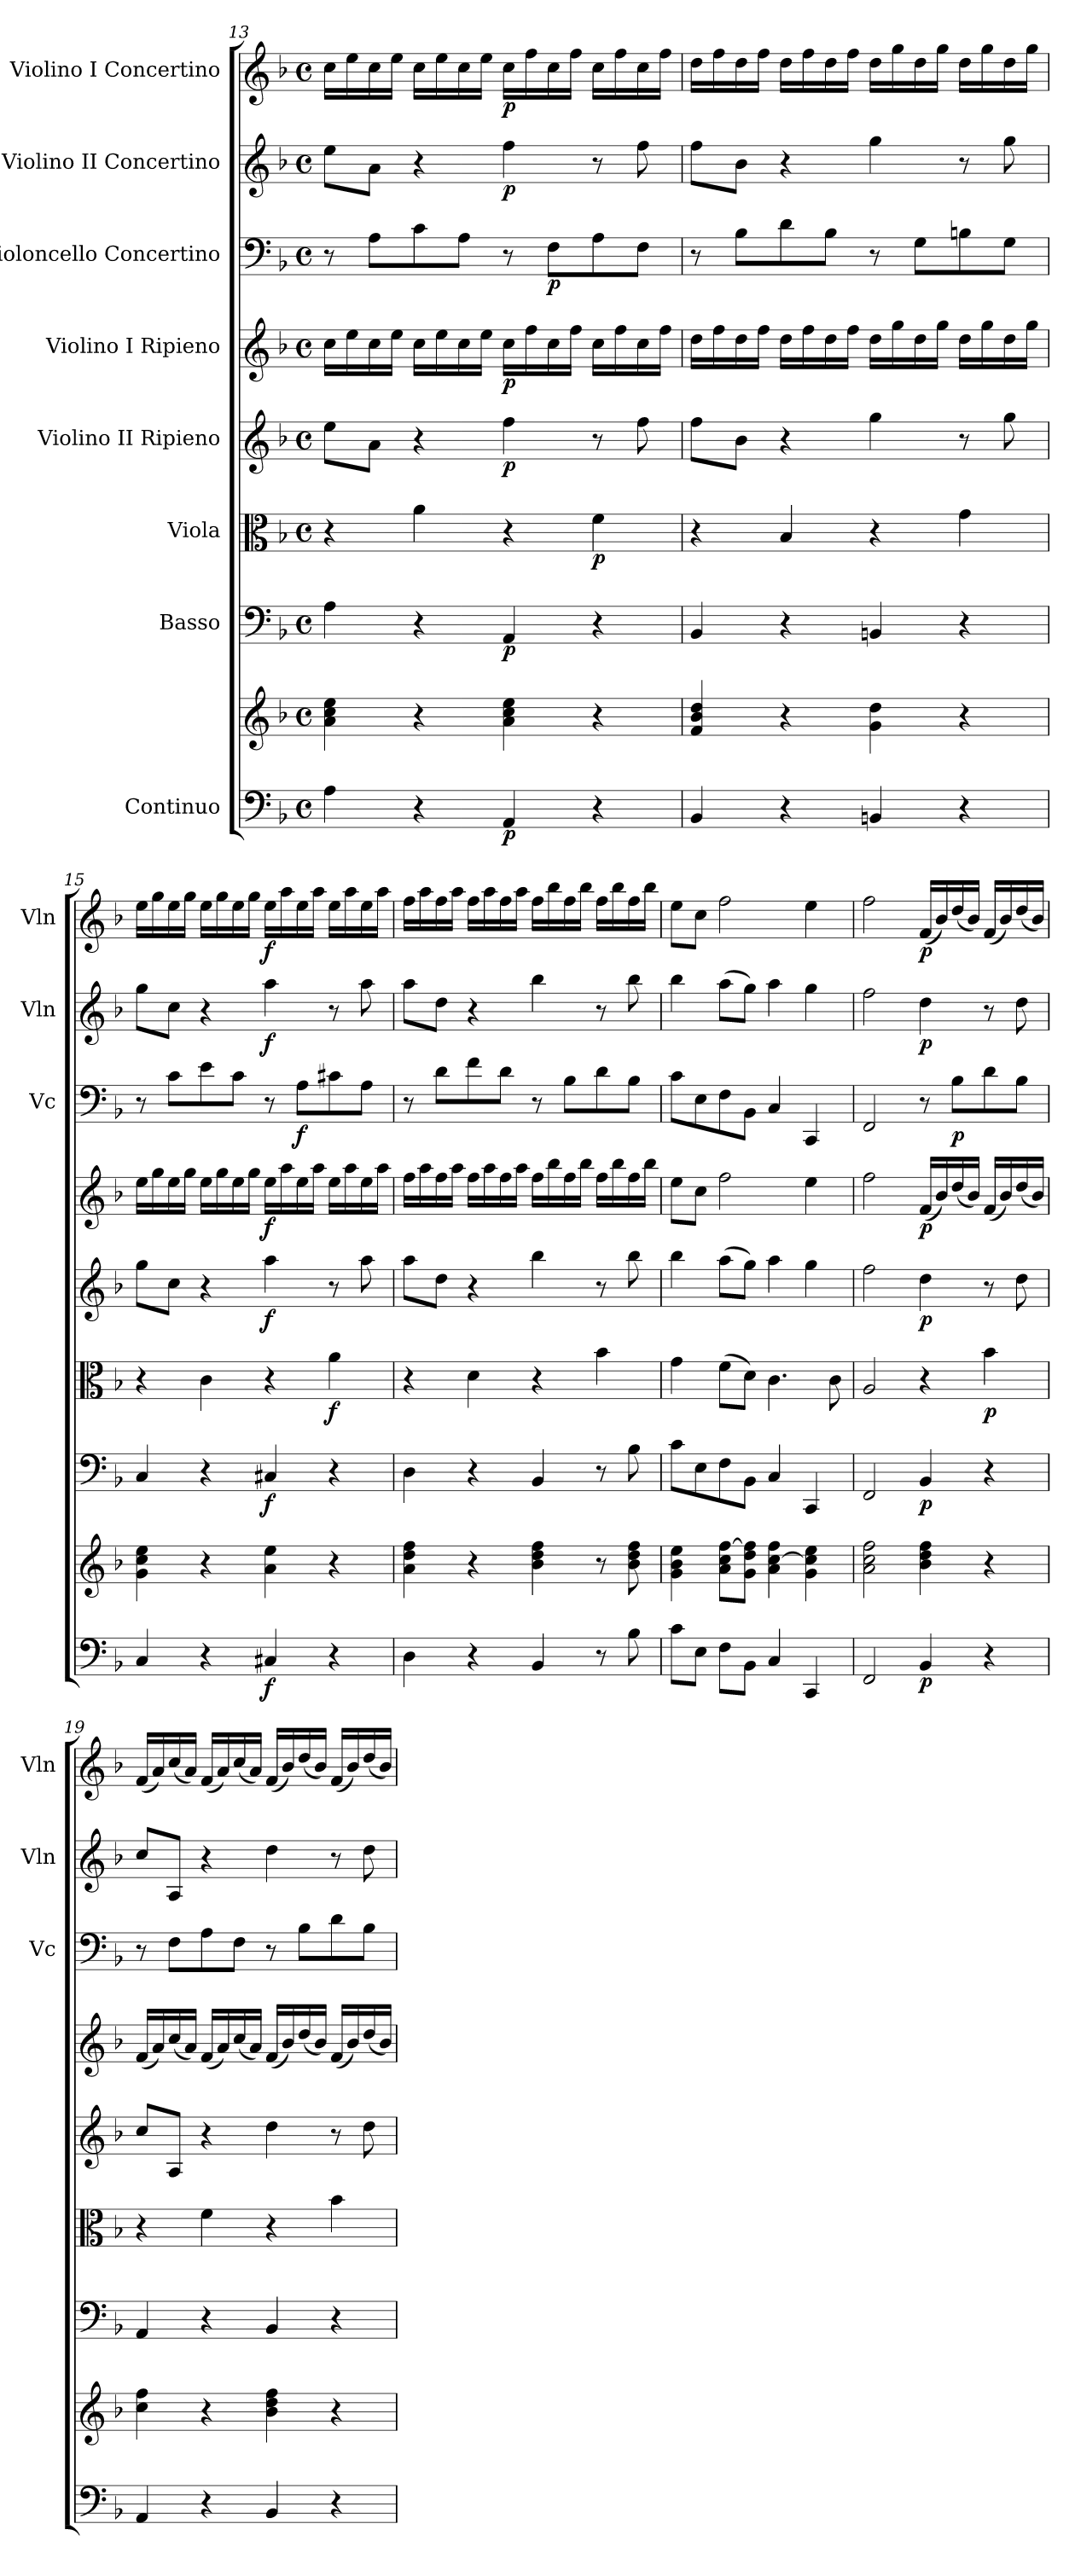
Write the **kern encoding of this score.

**kern	**kern	**dynam	**kern	**dynam	**kern	**dynam	**kern	**dynam	**kern	**dynam	**kern	**dynam	**kern	**dynam	**kern	**dynam
*part8	*part8	*part8	*part7	*part7	*part6	*part6	*part5	*part5	*part4	*part4	*part3	*part3	*part2	*part2	*part1	*part1
*staff9	*staff8	*staff8/9	*staff7	*staff7	*staff6	*staff6	*staff5	*staff5	*staff4	*staff4	*staff3	*staff3	*staff2	*staff2	*staff1	*staff1
*I"Continuo	*	*	*I"Basso	*	*I"Viola	*	*I"Violino II Ripieno	*	*I"Violino I Ripieno	*	*I"Violoncello Concertino	*	*I"Violino II Concertino	*	*I"Violino I Concertino	*
*	*	*	*	*	*	*	*	*	*	*	*I'Vc	*	*I'Vln	*	*I'Vln	*
*clefF4	*clefG2	*	*clefF4	*	*clefC3	*	*clefG2	*	*clefG2	*	*clefF4	*	*clefG2	*	*clefG2	*
*k[b-]	*k[b-]	*	*k[b-]	*	*k[b-]	*	*k[b-]	*	*k[b-]	*	*k[b-]	*	*k[b-]	*	*k[b-]	*
*M4/4	*M4/4	*	*M4/4	*	*M4/4	*	*M4/4	*	*M4/4	*	*M4/4	*	*M4/4	*	*M4/4	*
*met(c)	*met(c)	*	*met(c)	*	*met(c)	*	*met(c)	*	*met(c)	*	*met(c)	*	*met(c)	*	*met(c)	*
=13	=13	=13	=13	=13	=13	=13	=13	=13	=13	=13	=13	=13	=13	=13	=13	=13
4A\	4a\ 4cc\ 4ee\	.	4A\	.	4r	.	8ee\L	.	16cc\LL	.	8r	.	8ee\L	.	16cc\LL	.
.	.	.	.	.	.	.	.	.	16ee\	.	.	.	.	.	16ee\	.
.	.	.	.	.	.	.	8a\J	.	16cc\	.	8A\L	.	8a\J	.	16cc\	.
.	.	.	.	.	.	.	.	.	16ee\JJ	.	.	.	.	.	16ee\JJ	.
4r	4r	.	4r	.	4a\	.	4r	.	16cc\LL	.	8c\	.	4r	.	16cc\LL	.
.	.	.	.	.	.	.	.	.	16ee\	.	.	.	.	.	16ee\	.
.	.	.	.	.	.	.	.	.	16cc\	.	8A\J	.	.	.	16cc\	.
.	.	.	.	.	.	.	.	.	16ee\JJ	.	.	.	.	.	16ee\JJ	.
!	!	!LO:DY:b=2	!	!LO:DY:b	!	!	!	!LO:DY:b	!	!LO:DY:b	!	!	!	!LO:DY:b	!	!LO:DY:b
4AA/	4a\ 4cc\ 4ee\	p	4AA/	p	4r	.	4ff\	p	16cc\LL	p	8r	.	4ff\	p	16cc\LL	p
.	.	.	.	.	.	.	.	.	16ff\	.	.	.	.	.	16ff\	.
!	!	!	!	!	!	!	!	!	!	!	!	!LO:DY:b	!	!	!	!
.	.	.	.	.	.	.	.	.	16cc\	.	8F\L	p	.	.	16cc\	.
.	.	.	.	.	.	.	.	.	16ff\JJ	.	.	.	.	.	16ff\JJ	.
!	!	!	!	!	!	!LO:DY:b	!	!	!	!	!	!	!	!	!	!
4r	4r	.	4r	.	4f\	p	8r	.	16cc\LL	.	8A\	.	8r	.	16cc\LL	.
.	.	.	.	.	.	.	.	.	16ff\	.	.	.	.	.	16ff\	.
.	.	.	.	.	.	.	8ff\	.	16cc\	.	8F\J	.	8ff\	.	16cc\	.
.	.	.	.	.	.	.	.	.	16ff\JJ	.	.	.	.	.	16ff\JJ	.
!!LO:LB:g=z
=14	=14	=14	=14	=14	=14	=14	=14	=14	=14	=14	=14	=14	=14	=14	=14	=14
4BB-/	4f/ 4b-/ 4dd/	.	4BB-/	.	4r	.	8ff\L	.	16dd\LL	.	8r	.	8ff\L	.	16dd\LL	.
.	.	.	.	.	.	.	.	.	16ff\	.	.	.	.	.	16ff\	.
.	.	.	.	.	.	.	8b-\J	.	16dd\	.	8B-\L	.	8b-\J	.	16dd\	.
.	.	.	.	.	.	.	.	.	16ff\JJ	.	.	.	.	.	16ff\JJ	.
4r	4r	.	4r	.	4B-/	.	4r	.	16dd\LL	.	8d\	.	4r	.	16dd\LL	.
.	.	.	.	.	.	.	.	.	16ff\	.	.	.	.	.	16ff\	.
.	.	.	.	.	.	.	.	.	16dd\	.	8B-\J	.	.	.	16dd\	.
.	.	.	.	.	.	.	.	.	16ff\JJ	.	.	.	.	.	16ff\JJ	.
4BBn/	4g\ 4dd\	.	4BBn/	.	4r	.	4gg\	.	16dd\LL	.	8r	.	4gg\	.	16dd\LL	.
.	.	.	.	.	.	.	.	.	16gg\	.	.	.	.	.	16gg\	.
.	.	.	.	.	.	.	.	.	16dd\	.	8G\L	.	.	.	16dd\	.
.	.	.	.	.	.	.	.	.	16gg\JJ	.	.	.	.	.	16gg\JJ	.
4r	4r	.	4r	.	4g\	.	8r	.	16dd\LL	.	8Bn\	.	8r	.	16dd\LL	.
.	.	.	.	.	.	.	.	.	16gg\	.	.	.	.	.	16gg\	.
.	.	.	.	.	.	.	8gg\	.	16dd\	.	8G\J	.	8gg\	.	16dd\	.
.	.	.	.	.	.	.	.	.	16gg\JJ	.	.	.	.	.	16gg\JJ	.
=15	=15	=15	=15	=15	=15	=15	=15	=15	=15	=15	=15	=15	=15	=15	=15	=15
4C/	4g\ 4cc\ 4ee\	.	4C/	.	4r	.	8gg\L	.	16ee\LL	.	8r	.	8gg\L	.	16ee\LL	.
.	.	.	.	.	.	.	.	.	16gg\	.	.	.	.	.	16gg\	.
.	.	.	.	.	.	.	8cc\J	.	16ee\	.	8c\L	.	8cc\J	.	16ee\	.
.	.	.	.	.	.	.	.	.	16gg\JJ	.	.	.	.	.	16gg\JJ	.
4r	4r	.	4r	.	4c\	.	4r	.	16ee\LL	.	8e\	.	4r	.	16ee\LL	.
.	.	.	.	.	.	.	.	.	16gg\	.	.	.	.	.	16gg\	.
.	.	.	.	.	.	.	.	.	16ee\	.	8c\J	.	.	.	16ee\	.
.	.	.	.	.	.	.	.	.	16gg\JJ	.	.	.	.	.	16gg\JJ	.
!	!	!LO:DY:b=2	!	!LO:DY:b	!	!	!	!LO:DY:b	!	!LO:DY:b	!	!	!	!LO:DY:b	!	!LO:DY:b
4C#X/	4a\ 4ee\	f	4C#X/	f	4r	.	4aa\	f	16ee\LL	f	8r	.	4aa\	f	16ee\LL	f
.	.	.	.	.	.	.	.	.	16aa\	.	.	.	.	.	16aa\	.
!	!	!	!	!	!	!	!	!	!	!	!	!LO:DY:b	!	!	!	!
.	.	.	.	.	.	.	.	.	16ee\	.	8A\L	f	.	.	16ee\	.
.	.	.	.	.	.	.	.	.	16aa\JJ	.	.	.	.	.	16aa\JJ	.
!	!	!	!	!	!	!LO:DY:b	!	!	!	!	!	!	!	!	!	!
4r	4r	.	4r	.	4a\	f	8r	.	16ee\LL	.	8c#X\	.	8r	.	16ee\LL	.
.	.	.	.	.	.	.	.	.	16aa\	.	.	.	.	.	16aa\	.
.	.	.	.	.	.	.	8aa\	.	16ee\	.	8A\J	.	8aa\	.	16ee\	.
.	.	.	.	.	.	.	.	.	16aa\JJ	.	.	.	.	.	16aa\JJ	.
=16	=16	=16	=16	=16	=16	=16	=16	=16	=16	=16	=16	=16	=16	=16	=16	=16
4D\	4a\ 4dd\ 4ff\	.	4D\	.	4r	.	8aa\L	.	16ff\LL	.	8r	.	8aa\L	.	16ff\LL	.
.	.	.	.	.	.	.	.	.	16aa\	.	.	.	.	.	16aa\	.
.	.	.	.	.	.	.	8dd\J	.	16ff\	.	8d\L	.	8dd\J	.	16ff\	.
.	.	.	.	.	.	.	.	.	16aa\JJ	.	.	.	.	.	16aa\JJ	.
4r	4r	.	4r	.	4d\	.	4r	.	16ff\LL	.	8f\	.	4r	.	16ff\LL	.
.	.	.	.	.	.	.	.	.	16aa\	.	.	.	.	.	16aa\	.
.	.	.	.	.	.	.	.	.	16ff\	.	8d\J	.	.	.	16ff\	.
.	.	.	.	.	.	.	.	.	16aa\JJ	.	.	.	.	.	16aa\JJ	.
4BB-/	4b-\ 4dd\ 4ff\	.	4BB-/	.	4r	.	4bb-\	.	16ff\LL	.	8r	.	4bb-\	.	16ff\LL	.
.	.	.	.	.	.	.	.	.	16bb-\	.	.	.	.	.	16bb-\	.
.	.	.	.	.	.	.	.	.	16ff\	.	8B-\L	.	.	.	16ff\	.
.	.	.	.	.	.	.	.	.	16bb-\JJ	.	.	.	.	.	16bb-\JJ	.
8r	8r	.	8r	.	4b-\	.	8r	.	16ff\LL	.	8d\	.	8r	.	16ff\LL	.
.	.	.	.	.	.	.	.	.	16bb-\	.	.	.	.	.	16bb-\	.
8B-\	8b-\ 8dd\ 8ff\	.	8B-\	.	.	.	8bb-\	.	16ff\	.	8B-\J	.	8bb-\	.	16ff\	.
.	.	.	.	.	.	.	.	.	16bb-\JJ	.	.	.	.	.	16bb-\JJ	.
=17	=17	=17	=17	=17	=17	=17	=17	=17	=17	=17	=17	=17	=17	=17	=17	=17
8c\L	4g\ 4b-\ 4ee\	.	8c\L	.	4g\	.	4bb-\	.	8ee\L	.	8c\L	.	4bb-\	.	8ee\L	.
8E\J	.	.	8E\	.	.	.	.	.	8cc\J	.	8E\	.	.	.	8cc\J	.
8F\L	8a\ 8cc\ [8ff\L	.	8F\	.	(>8f\L	.	(>8aa\L	.	2ff\	.	8F\	.	(>8aa\L	.	2ff\	.
8BB-\J	8g\ 8dd\ 8ff]\J	.	8BB-\J	.	8d\J)	.	8gg\J)	.	.	.	8BB-\J	.	8gg\J)	.	.	.
4C/	4a\ [4cc\ 4ff\	.	4C/	.	4.c\	.	4aa\	.	.	.	4C/	.	4aa\	.	.	.
4CC/	4g\ 4cc\] 4ee\	.	4CC/	.	.	.	4gg\	.	4ee\	.	4CC/	.	4gg\	.	4ee\	.
.	.	.	.	.	8c\	.	.	.	.	.	.	.	.	.	.	.
!!LO:PB:g=z
=18	=18	=18	=18	=18	=18	=18	=18	=18	=18	=18	=18	=18	=18	=18	=18	=18
2FF/	2a\ 2cc\ 2ff\	.	2FF/	.	2A/	.	2ff\	.	2ff\	.	2FF/	.	2ff\	.	2ff\	.
!	!	!LO:DY:b=2	!	!LO:DY:b	!	!	!	!LO:DY:b	!	!LO:DY:b	!	!	!	!LO:DY:b	!	!LO:DY:b
4BB-/	4b-\ 4dd\ 4ff\	p	4BB-/	p	4r	.	4dd\	p	(<16f/LL	p	8r	.	4dd\	p	(<16f/LL	p
.	.	.	.	.	.	.	.	.	16b-/)	.	.	.	.	.	16b-/)	.
!	!	!	!	!	!	!	!	!	!	!	!	!LO:DY:b	!	!	!	!
.	.	.	.	.	.	.	.	.	(<16dd/	.	8B-\L	p	.	.	(<16dd/	.
.	.	.	.	.	.	.	.	.	16b-/JJ)	.	.	.	.	.	16b-/JJ)	.
!	!	!	!	!	!	!LO:DY:b	!	!	!	!	!	!	!	!	!	!
4r	4r	.	4r	.	4b-\	p	8r	.	(<16f/LL	.	8d\	.	8r	.	(<16f/LL	.
.	.	.	.	.	.	.	.	.	16b-/)	.	.	.	.	.	16b-/)	.
.	.	.	.	.	.	.	8dd\	.	(<16dd/	.	8B-\J	.	8dd\	.	(<16dd/	.
.	.	.	.	.	.	.	.	.	16b-/JJ)	.	.	.	.	.	16b-/JJ)	.
=19	=19	=19	=19	=19	=19	=19	=19	=19	=19	=19	=19	=19	=19	=19	=19	=19
4AA/	4cc\ 4ff\	.	4AA/	.	4r	.	8cc/L	.	(<16f/LL	.	8r	.	8cc/L	.	(<16f/LL	.
.	.	.	.	.	.	.	.	.	16a/)	.	.	.	.	.	16a/)	.
.	.	.	.	.	.	.	8A/J	.	(<16cc/	.	8F\L	.	8A/J	.	(<16cc/	.
.	.	.	.	.	.	.	.	.	16a/JJ)	.	.	.	.	.	16a/JJ)	.
4r	4r	.	4r	.	4f\	.	4r	.	(<16f/LL	.	8A\	.	4r	.	(<16f/LL	.
.	.	.	.	.	.	.	.	.	16a/)	.	.	.	.	.	16a/)	.
.	.	.	.	.	.	.	.	.	(<16cc/	.	8F\J	.	.	.	(<16cc/	.
.	.	.	.	.	.	.	.	.	16a/JJ)	.	.	.	.	.	16a/JJ)	.
4BB-/	4b-\ 4dd\ 4ff\	.	4BB-/	.	4r	.	4dd\	.	(<16f/LL	.	8r	.	4dd\	.	(<16f/LL	.
.	.	.	.	.	.	.	.	.	16b-/)	.	.	.	.	.	16b-/)	.
.	.	.	.	.	.	.	.	.	(<16dd/	.	8B-\L	.	.	.	(<16dd/	.
.	.	.	.	.	.	.	.	.	16b-/JJ)	.	.	.	.	.	16b-/JJ)	.
4r	4r	.	4r	.	4b-\	.	8r	.	(<16f/LL	.	8d\	.	8r	.	(<16f/LL	.
.	.	.	.	.	.	.	.	.	16b-/)	.	.	.	.	.	16b-/)	.
.	.	.	.	.	.	.	8dd\	.	(<16dd/	.	8B-\J	.	8dd\	.	(<16dd/	.
.	.	.	.	.	.	.	.	.	16b-/JJ)	.	.	.	.	.	16b-/JJ)	.
=	=	=	=	=	=	=	=	=	=	=	=	=	=	=	=	=
*-	*-	*-	*-	*-	*-	*-	*-	*-	*-	*-	*-	*-	*-	*-	*-	*-
